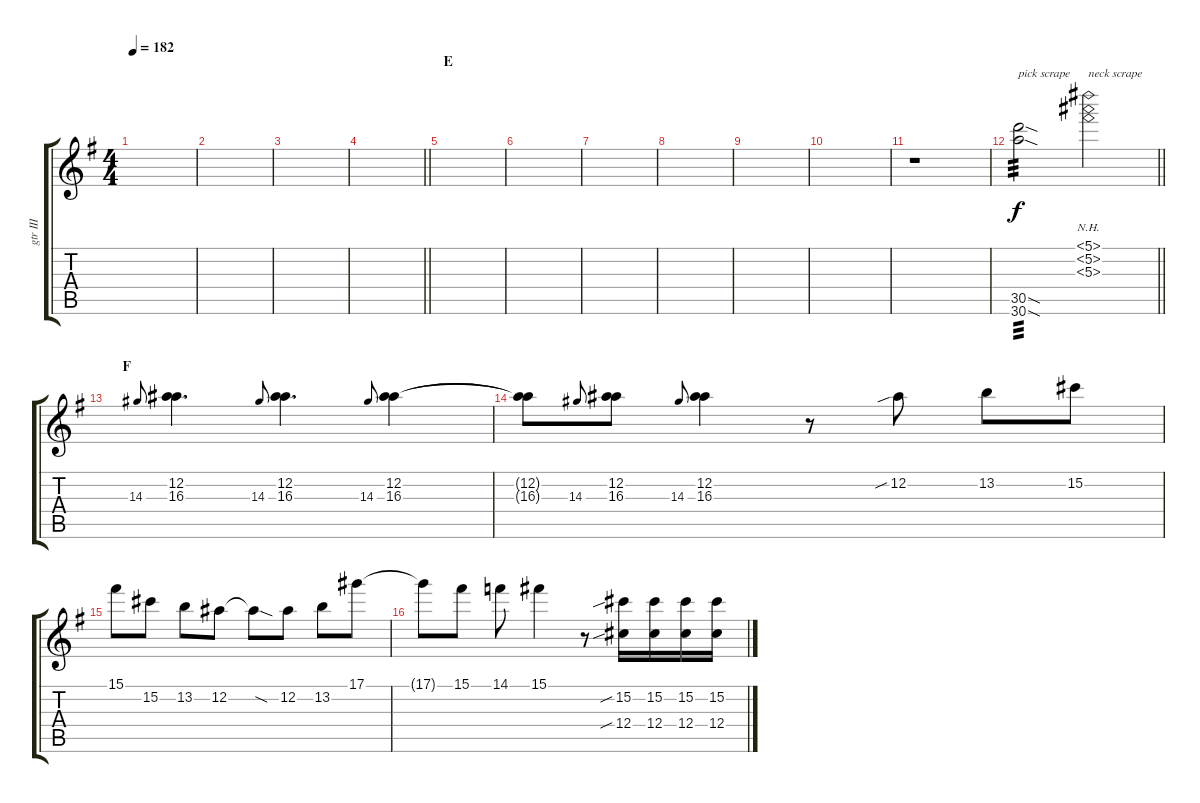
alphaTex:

\track ("gtr III" "gtr III") {instrument distortionguitar}
\staff {score tabs}
\tuning (Eb4 Bb3 Gb3 Db3 Ab2 Eb2) {hide}
\ts (4 4)
\tempo 182
\clef g2
\ks g
|
|
|
\barLineRight lightlight
|
\section ("" "E")
|
|
|
|
|
|
r.1 |
\barLineRight lightlight
(30.5{sod} 30.6{sod}).2{txt "pick scrape" tp 3 dy f} (5.1{nh} 5.2{nh} 5.3{nh}).2{txt "neck scrape"} |
\section ("" "F")
14.3.8{gr onbeat} (12.2 16.3).4{d} 14.3.8{gr onbeat} (12.2 16.3).4{d} 14.3.8{gr onbeat} (12.2 16.3).4 |
(12.2{t} 16.3{t}).8 14.3.8{gr onbeat} (12.2 16.3).8 14.3.8{gr onbeat} (12.2 16.3).4 r.8 12.2{sib}.8 13.2.8 15.2.8 |
15.1.8 15.2.8 13.2.8 12.2.8 12.2{sod t}.8 12.2.8 13.2.8 17.1.8 |
17.1{t}.8 15.1.8 14.1.8 15.1.4 r.8 (15.2{sib} 12.4{sib}).16 (15.2 12.4).16 (15.2 12.4).16 (15.2 12.4).16
